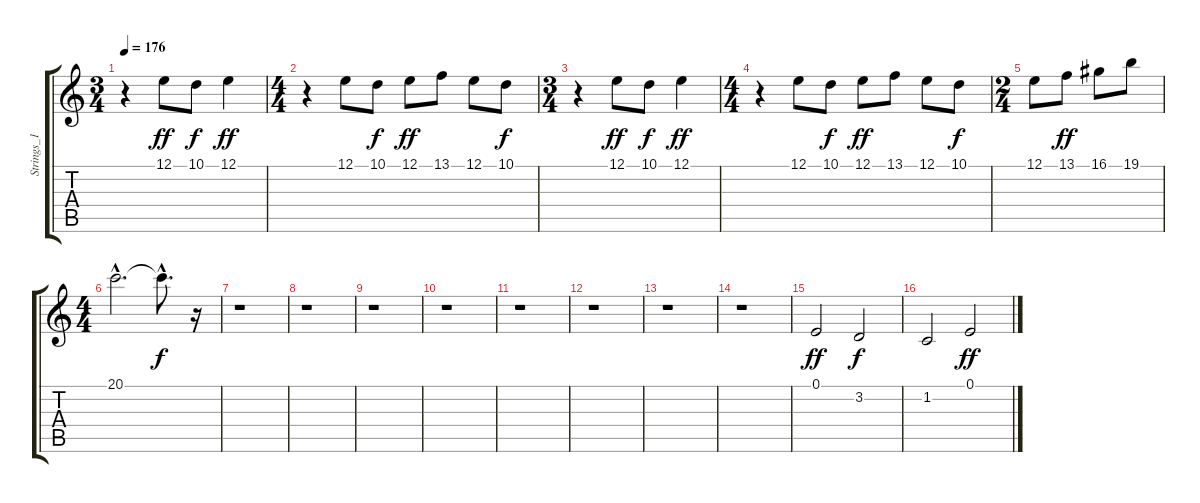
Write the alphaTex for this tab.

\track ("Strings_1" "Strings_1") {instrument stringensemble1}
\staff {score tabs}
\tuning (E4 B3 G3 D3 A2 E2) {hide}
\ts (3 4)
\tempo 176
\clef g2
\ks c
r.4{dy f} 12.1.8{dy ff} 10.1.8{dy f} 12.1.4{dy ff} |
\ts (4 4)
r.4 12.1.8 10.1.8{dy f} 12.1.8{dy ff} 13.1.8 12.1.8 10.1.8{dy f} |
\ts (3 4)
r.4 12.1.8{dy ff} 10.1.8{dy f} 12.1.4{dy ff} |
\ts (4 4)
r.4 12.1.8 10.1.8{dy f} 12.1.8{dy ff} 13.1.8 12.1.8 10.1.8{dy f} |
\ts (2 4)
12.1.8 13.1.8{dy ff} 16.1.8 19.1.8 |
\ts (4 4)
20.1{hac}.2{d} 20.1{hac t}.8{d dy f} r.16 |
r.1 |
r.1 |
r.1 |
r.1 |
r.1 |
r.1 |
r.1 |
r.1 |
0.1.2{dy ff balance 6 instrument stringensemble1} 3.2.2{dy f} |
1.2.2 0.1.2{dy ff}
